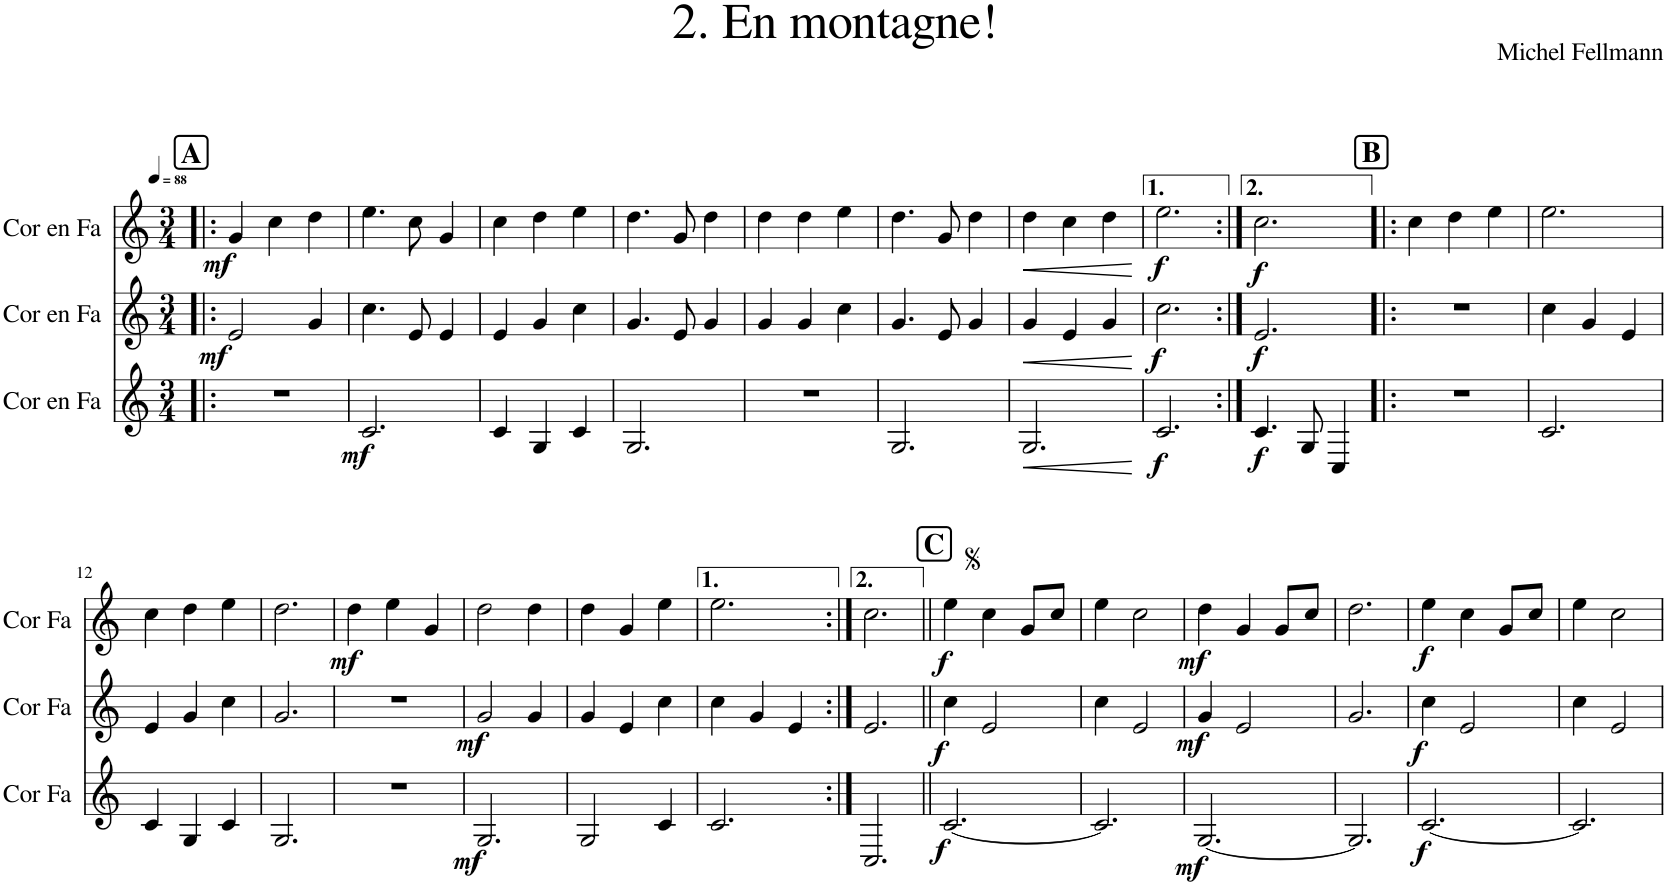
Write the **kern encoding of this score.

**kern	**dynam	**kern	**dynam	**kern	**dynam
*part3	*part3	*part2	*part2	*part1	*part1
*staff3	*staff3	*staff2	*staff2	*staff1	*staff1
*I"Cor en Fa	*	*I"Cor en Fa	*	*I"Cor en Fa	*
*I'Cor Fa	*	*I'Cor Fa	*	*I'Cor Fa	*
*clefG2	*	*clefG2	*	*clefG2	*
*Trd4c7	*	*Trd4c7	*	*Trd4c7	*
*k[]	*	*k[]	*	*k[]	*
*M3/4	*	*M3/4	*	*M3/4	*
*MM88	*	*MM88	*	*MM88	*
!!LO:REH:place=s1:a:B:cj:fs=14:t=A
=1!|:	=1!|:	=1!|:	=1!|:	=1!|:	=1!|:
!	!	!	!LO:DY:b	!	!LO:DY:b
2.r	.	2e/	mf	4g/	mf
.	.	.	.	4cc\	.
.	.	4g/	.	4dd\	.
=2	=2	=2	=2	=2	=2
!	!LO:DY:b	!	!	!	!
2.c/	mf	4.cc\	.	4.ee\	.
.	.	8e/	.	8cc\	.
.	.	4e/	.	4g/	.
=3	=3	=3	=3	=3	=3
4c/	.	4e/	.	4cc\	.
4G/	.	4g/	.	4dd\	.
4c/	.	4cc\	.	4ee\	.
=4	=4	=4	=4	=4	=4
2.G/	.	4.g/	.	4.dd\	.
.	.	8e/	.	8g/	.
.	.	4g/	.	4dd\	.
=5	=5	=5	=5	=5	=5
2.r	.	4g/	.	4dd\	.
.	.	4g/	.	4dd\	.
.	.	4cc\	.	4ee\	.
=6	=6	=6	=6	=6	=6
2.G/	.	4.g/	.	4.dd\	.
.	.	8e/	.	8g/	.
.	.	4g/	.	4dd\	.
=7	=7	=7	=7	=7	=7
!	!LO:HP:b	!	!LO:HP:b	!	!LO:HP:b
2.G/	<	4g/	<	4dd\	<
.	.	4e/	.	4cc\	.
.	.	4g/	.	4dd\	.
.	[	.	[	.	[
=8	=8	=8	=8	=8	=8
!	!LO:DY:b	!	!LO:DY:b	!	!LO:DY:b
2.c/	f	2.cc\	f	2.ee\	f
=9:|!	=9:|!	=9:|!	=9:|!	=9:|!	=9:|!
!	!LO:DY:b	!	!LO:DY:b	!	!LO:DY:b
4.c/	f	2.e/	f	2.cc\	f
8G/	.	.	.	.	.
4C/	.	.	.	.	.
!!LO:REH:place=s1:a:B:cj:fs=14:t=B
=10!|:	=10!|:	=10!|:	=10!|:	=10!|:	=10!|:
2.r	.	2.r	.	4cc\	.
.	.	.	.	4dd\	.
.	.	.	.	4ee\	.
=11	=11	=11	=11	=11	=11
2.c/	.	4cc\	.	2.ee\	.
.	.	4g/	.	.	.
.	.	4e/	.	.	.
!!LO:LB:g=z
=12	=12	=12	=12	=12	=12
4c/	.	4e/	.	4cc\	.
4G/	.	4g/	.	4dd\	.
4c/	.	4cc\	.	4ee\	.
=13	=13	=13	=13	=13	=13
2.G/	.	2.g/	.	2.dd\	.
=14	=14	=14	=14	=14	=14
!	!	!	!	!	!LO:DY:b
2.r	.	2.r	.	4dd\	mf
.	.	.	.	4ee\	.
.	.	.	.	4g/	.
=15	=15	=15	=15	=15	=15
!	!LO:DY:b	!	!LO:DY:b	!	!
2.G/	mf	2g/	mf	2dd\	.
.	.	4g/	.	4dd\	.
=16	=16	=16	=16	=16	=16
2G/	.	4g/	.	4dd\	.
.	.	4e/	.	4g/	.
4c/	.	4cc\	.	4ee\	.
=17	=17	=17	=17	=17	=17
2.c/	.	4cc\	.	2.ee\	.
.	.	4g/	.	.	.
.	.	4e/	.	.	.
=18:|!	=18:|!	=18:|!	=18:|!	=18:|!	=18:|!
2.C/	.	2.e/	.	2.cc\	.
!!LO:REH:place=s1:a:B:cj:fs=14:t=C
=19||	=19||	=19||	=19||	=19||	=19||
!	!LO:DY:b	!	!LO:DY:b	!	!LO:DY:b
[2.c/	f	4cc\	f	4ee\	f
.	.	2e/	.	4cc\	.
.	.	.	.	8g/L	.
.	.	.	.	8cc/J	.
=20	=20	=20	=20	=20	=20
2.c/]	.	4cc\	.	4ee\	.
.	.	2e/	.	2cc\	.
=21	=21	=21	=21	=21	=21
!	!LO:DY:b	!	!LO:DY:b	!	!LO:DY:b
[2.G/	mf	4g/	mf	4dd\	mf
.	.	2e/	.	4g/	.
.	.	.	.	8g/L	.
.	.	.	.	8cc/J	.
=22	=22	=22	=22	=22	=22
2.G/]	.	2.g/	.	2.dd\	.
=23	=23	=23	=23	=23	=23
!	!LO:DY:b	!	!LO:DY:b	!	!LO:DY:b
[2.c/	f	4cc\	f	4ee\	f
.	.	2e/	.	4cc\	.
.	.	.	.	8g/L	.
.	.	.	.	8cc/J	.
=24	=24	=24	=24	=24	=24
2.c/]	.	4cc\	.	4ee\	.
.	.	2e/	.	2cc\	.
=	=	=	=	=	=
*-	*-	*-	*-	*-	*-
